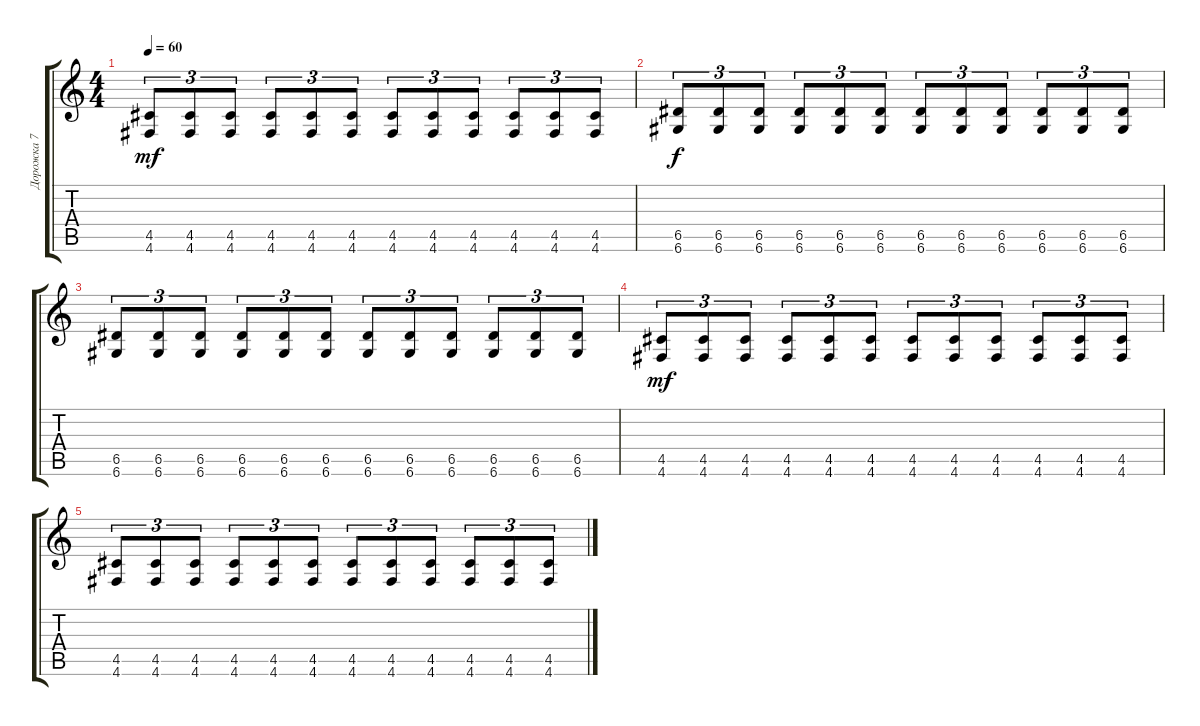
\track ("Дорожка 7" "Дорожка 7") {instrument distortionguitar}
\staff {score tabs}
\tuning (E4 B3 G3 D3 A2 D2) {hide}
\ts (4 4)
\tempo 60
\clef g2
\ks c
(4.5 4.6).8{tu (3 2) dy mf} (4.5 4.6).8{tu (3 2)} (4.5 4.6).8{tu (3 2)} (4.5 4.6).8{tu (3 2)} (4.5 4.6).8{tu (3 2)} (4.5 4.6).8{tu (3 2)} (4.5 4.6).8{tu (3 2)} (4.5 4.6).8{tu (3 2)} (4.5 4.6).8{tu (3 2)} (4.5 4.6).8{tu (3 2)} (4.5 4.6).8{tu (3 2)} (4.5 4.6).8{tu (3 2)} |
(6.5 6.6).8{tu (3 2) dy f} (6.5 6.6).8{tu (3 2)} (6.5 6.6).8{tu (3 2)} (6.5 6.6).8{tu (3 2)} (6.5 6.6).8{tu (3 2)} (6.5 6.6).8{tu (3 2)} (6.5 6.6).8{tu (3 2)} (6.5 6.6).8{tu (3 2)} (6.5 6.6).8{tu (3 2)} (6.5 6.6).8{tu (3 2)} (6.5 6.6).8{tu (3 2)} (6.5 6.6).8{tu (3 2)} |
(6.5 6.6).8{tu (3 2)} (6.5 6.6).8{tu (3 2)} (6.5 6.6).8{tu (3 2)} (6.5 6.6).8{tu (3 2)} (6.5 6.6).8{tu (3 2)} (6.5 6.6).8{tu (3 2)} (6.5 6.6).8{tu (3 2)} (6.5 6.6).8{tu (3 2)} (6.5 6.6).8{tu (3 2)} (6.5 6.6).8{tu (3 2)} (6.5 6.6).8{tu (3 2)} (6.5 6.6).8{tu (3 2)} |
(4.5 4.6).8{tu (3 2) dy mf} (4.5 4.6).8{tu (3 2)} (4.5 4.6).8{tu (3 2)} (4.5 4.6).8{tu (3 2)} (4.5 4.6).8{tu (3 2)} (4.5 4.6).8{tu (3 2)} (4.5 4.6).8{tu (3 2)} (4.5 4.6).8{tu (3 2)} (4.5 4.6).8{tu (3 2)} (4.5 4.6).8{tu (3 2)} (4.5 4.6).8{tu (3 2)} (4.5 4.6).8{tu (3 2)} |
(4.5 4.6).8{tu (3 2)} (4.5 4.6).8{tu (3 2)} (4.5 4.6).8{tu (3 2)} (4.5 4.6).8{tu (3 2)} (4.5 4.6).8{tu (3 2)} (4.5 4.6).8{tu (3 2)} (4.5 4.6).8{tu (3 2)} (4.5 4.6).8{tu (3 2)} (4.5 4.6).8{tu (3 2)} (4.5 4.6).8{tu (3 2)} (4.5 4.6).8{tu (3 2)} (4.5 4.6).8{tu (3 2)}
